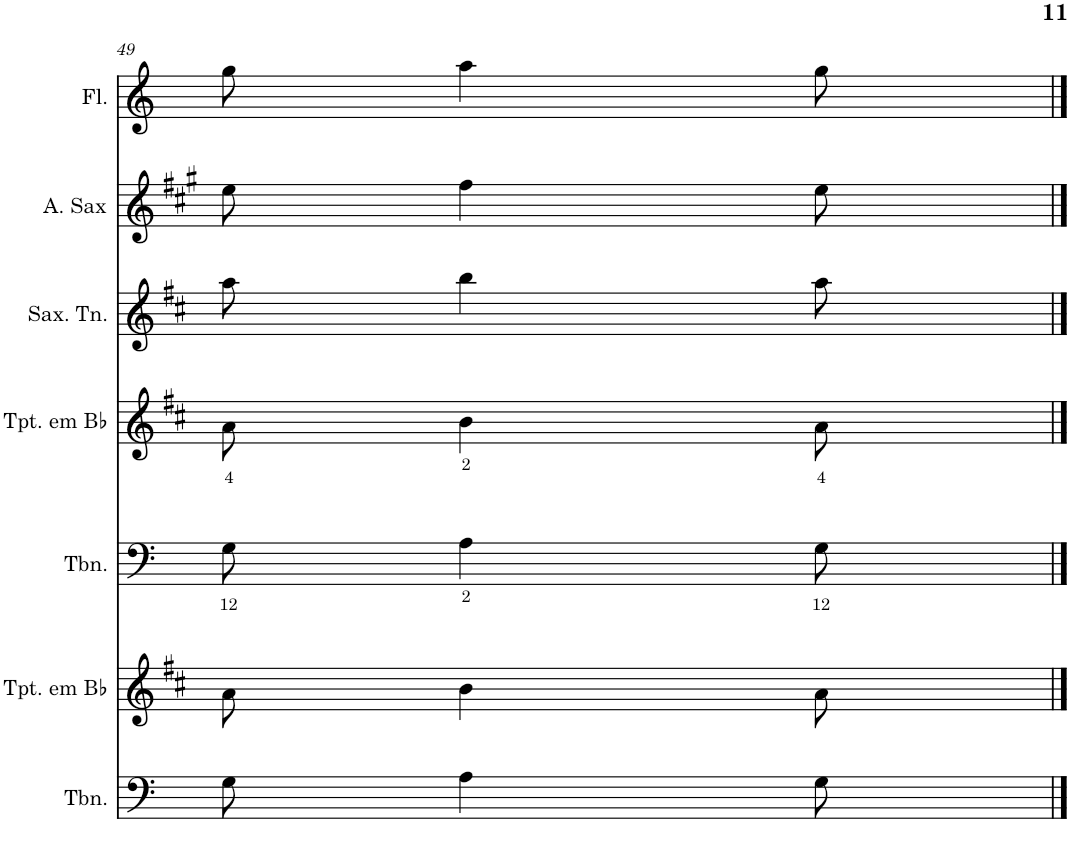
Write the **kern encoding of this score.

**kern	**kern	**kern	**kern	**kern	**kern	**kern
*part7	*part6	*part5	*part4	*part3	*part2	*part1
*staff7	*staff6	*staff5	*staff4	*staff3	*staff2	*staff1
*I"Trombone	*I"Trompete em Bb	*I"Trombone	*I"Trompete em Bb	*I"Saxofone Tenor	*I"Saxofone Alto	*I"Flauta Transversal
*I'Tbn.	*I'Tpt. em Bb	*I'Tbn.	*I'Tpt. em Bb	*I'Sax. Tn.	*	*I'Fl.
!!LO:PB:g=z
*clefF4	*clefG2	*clefF4	*clefG2	*clefG2	*clefG2	*clefG2
*	*Trd1c2	*	*Trd1c2	*Trd8c14	*Trd5c9	*
*k[]	*k[f#c#]	*k[]	*k[f#c#]	*k[f#c#]	*k[f#c#g#]	*k[]
*M2/4	*M2/4	*M2/4	*M2/4	*M2/4	*M2/4	*M2/4
=49	=49	=49	=49	=49	=49	=49
8G\	8a\	8G\	8a\	8aa\	8ee\	8gg\
4A\	4b\	4A\	4b\	4bb\	4ff#\	4aa\
8G\	8a\	8G\	8a\	8aa\	8ee\	8gg\
==	==	==	==	==	==	==
*-	*-	*-	*-	*-	*-	*-
